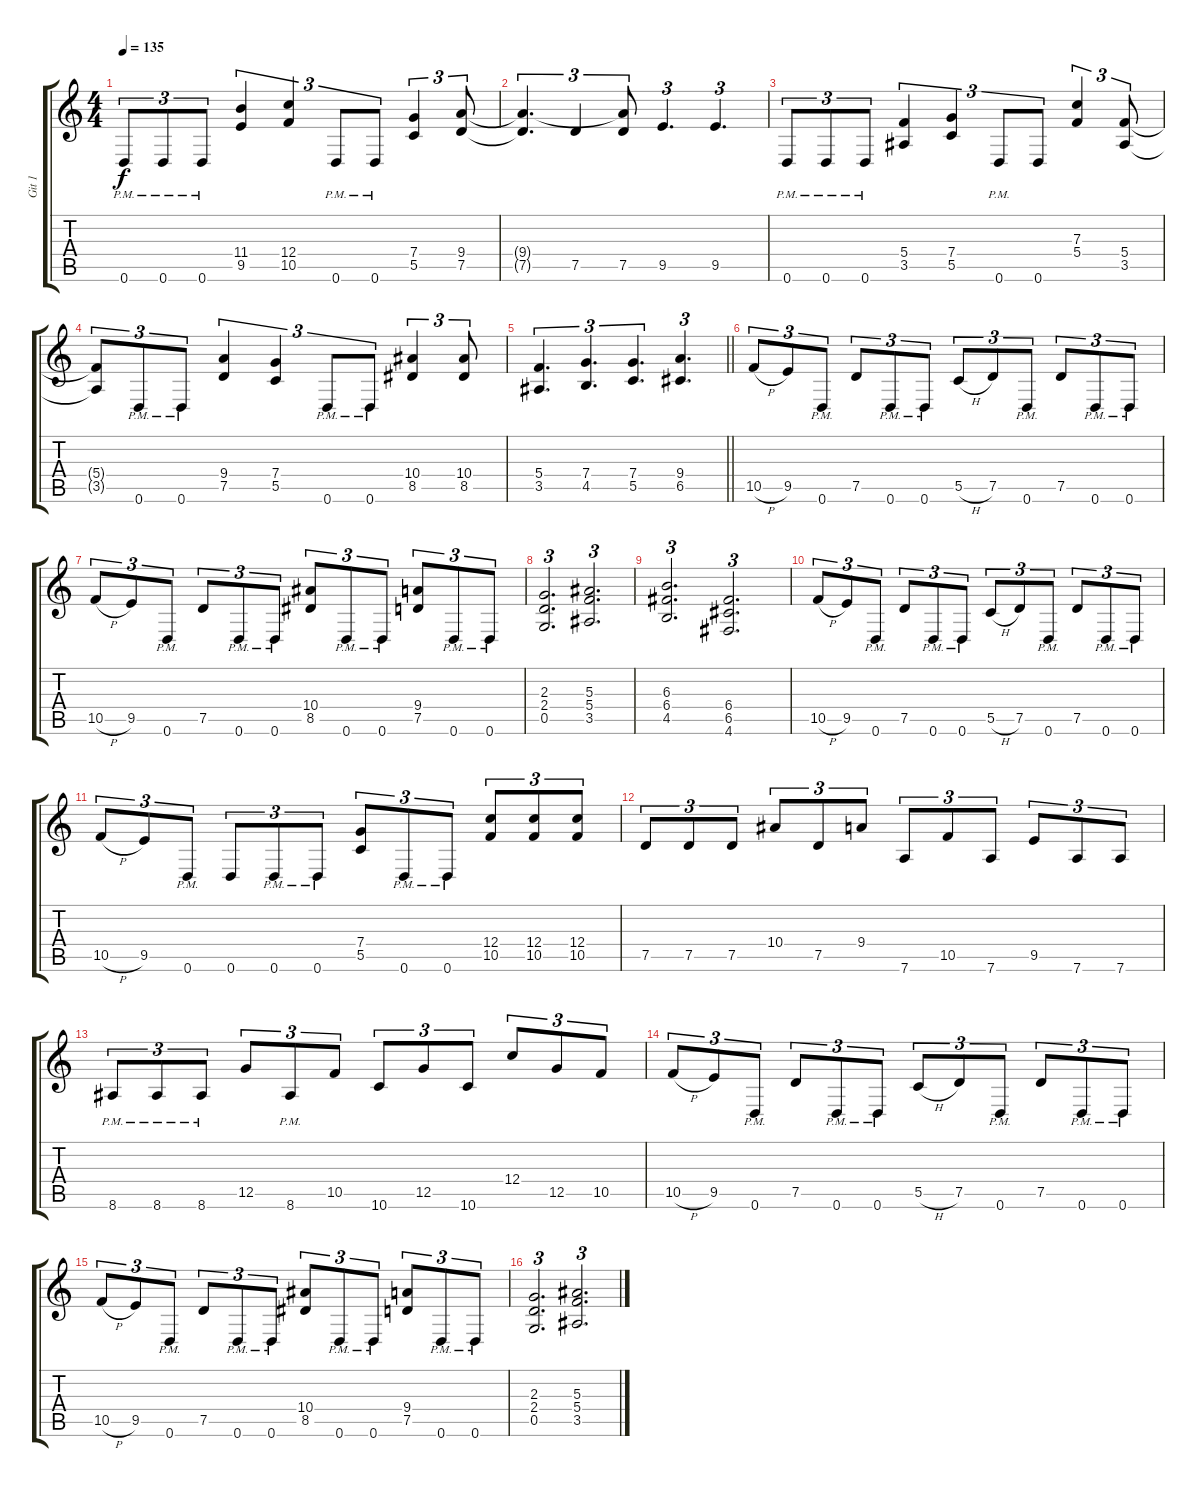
\track ("Git 1" "Git 1") {instrument distortionguitar}
\staff {score tabs}
\tuning (D4 A3 F3 C3 G2 D2) {hide}
\ts (4 4)
\tempo 135
\clef g2
\ks c
0.6{pm}.8{tu (3 2) dy f} 0.6{pm}.8{tu (3 2)} 0.6{pm}.8{tu (3 2)} (11.4 9.5).4{tu (3 2)} (12.4 10.5).4{tu (3 2)} 0.6{pm}.8{tu (3 2)} 0.6{pm}.8{tu (3 2)} (7.4 5.5).4{tu (3 2)} (9.4 7.5).8{tu (3 2)} |
(9.4{t} 7.5{t}).4{d tu (3 2)} 7.5.4{tu (3 2)} (9.4{t} 7.5).8{tu (3 2)} 9.5.4{d tu (3 2)} 9.5.4{d tu (3 2)} |
0.6{pm}.8{tu (3 2)} 0.6{pm}.8{tu (3 2)} 0.6{pm}.8{tu (3 2)} (5.4 3.5).4{tu (3 2)} (7.4 5.5).4{tu (3 2)} 0.6{pm}.8{tu (3 2)} 0.6.8{tu (3 2)} (7.3 5.4).4{tu (3 2)} (5.4 3.5).8{tu (3 2)} |
(5.4{t} 3.5{t}).8{tu (3 2)} 0.6{pm}.8{tu (3 2)} 0.6{pm}.8{tu (3 2)} (9.4 7.5).4{tu (3 2)} (7.4 5.5).4{tu (3 2)} 0.6{pm}.8{tu (3 2)} 0.6{pm}.8{tu (3 2)} (10.4 8.5).4{tu (3 2)} (10.4 8.5).8{tu (3 2)} |
\barLineRight lightlight
(5.4 3.5).4{d tu (3 2)} (7.4 4.5).4{d tu (3 2)} (7.4 5.5).4{d tu (3 2)} (9.4 6.5).4{d tu (3 2)} |
10.5{h}.8{tu (3 2)} 9.5.8{tu (3 2)} 0.6{pm}.8{tu (3 2)} 7.5.8{tu (3 2)} 0.6{pm}.8{tu (3 2)} 0.6{pm}.8{tu (3 2)} 5.5{h}.8{tu (3 2)} 7.5.8{tu (3 2)} 0.6{pm}.8{tu (3 2)} 7.5.8{tu (3 2)} 0.6{pm}.8{tu (3 2)} 0.6{pm}.8{tu (3 2)} |
10.5{h}.8{tu (3 2)} 9.5.8{tu (3 2)} 0.6{pm}.8{tu (3 2)} 7.5.8{tu (3 2)} 0.6{pm}.8{tu (3 2)} 0.6{pm}.8{tu (3 2)} (10.4 8.5).8{tu (3 2)} 0.6{pm}.8{tu (3 2)} 0.6{pm}.8{tu (3 2)} (9.4 7.5).8{tu (3 2)} 0.6{pm}.8{tu (3 2)} 0.6{pm}.8{tu (3 2)} |
(2.3 2.4 0.5).2{d tu (3 2)} (5.3 5.4 3.5).2{d tu (3 2)} |
(6.3 6.4 4.5).2{d tu (3 2)} (6.4 6.5 4.6).2{d tu (3 2)} |
10.5{h}.8{tu (3 2)} 9.5.8{tu (3 2)} 0.6{pm}.8{tu (3 2)} 7.5.8{tu (3 2)} 0.6{pm}.8{tu (3 2)} 0.6{pm}.8{tu (3 2)} 5.5{h}.8{tu (3 2)} 7.5.8{tu (3 2)} 0.6{pm}.8{tu (3 2)} 7.5.8{tu (3 2)} 0.6{pm}.8{tu (3 2)} 0.6{pm}.8{tu (3 2)} |
10.5{h}.8{tu (3 2)} 9.5.8{tu (3 2)} 0.6{pm}.8{tu (3 2)} 0.6.8{tu (3 2)} 0.6{pm}.8{tu (3 2)} 0.6{pm}.8{tu (3 2)} (7.4 5.5).8{tu (3 2)} 0.6{pm}.8{tu (3 2)} 0.6{pm}.8{tu (3 2)} (12.4 10.5).8{tu (3 2)} (12.4 10.5).8{tu (3 2)} (12.4 10.5).8{tu (3 2)} |
7.5.8{tu (3 2)} 7.5.8{tu (3 2)} 7.5.8{tu (3 2)} 10.4.8{tu (3 2)} 7.5.8{tu (3 2)} 9.4.8{tu (3 2)} 7.6.8{tu (3 2)} 10.5.8{tu (3 2)} 7.6.8{tu (3 2)} 9.5.8{tu (3 2)} 7.6.8{tu (3 2)} 7.6.8{tu (3 2)} |
8.6{pm}.8{tu (3 2)} 8.6{pm}.8{tu (3 2)} 8.6{pm}.8{tu (3 2)} 12.5.8{tu (3 2)} 8.6{pm}.8{tu (3 2)} 10.5.8{tu (3 2)} 10.6.8{tu (3 2)} 12.5.8{tu (3 2)} 10.6.8{tu (3 2)} 12.4.8{tu (3 2)} 12.5.8{tu (3 2)} 10.5.8{tu (3 2)} |
10.5{h}.8{tu (3 2)} 9.5.8{tu (3 2)} 0.6{pm}.8{tu (3 2)} 7.5.8{tu (3 2)} 0.6{pm}.8{tu (3 2)} 0.6{pm}.8{tu (3 2)} 5.5{h}.8{tu (3 2)} 7.5.8{tu (3 2)} 0.6{pm}.8{tu (3 2)} 7.5.8{tu (3 2)} 0.6{pm}.8{tu (3 2)} 0.6{pm}.8{tu (3 2)} |
10.5{h}.8{tu (3 2)} 9.5.8{tu (3 2)} 0.6{pm}.8{tu (3 2)} 7.5.8{tu (3 2)} 0.6{pm}.8{tu (3 2)} 0.6{pm}.8{tu (3 2)} (10.4 8.5).8{tu (3 2)} 0.6{pm}.8{tu (3 2)} 0.6{pm}.8{tu (3 2)} (9.4 7.5).8{tu (3 2)} 0.6{pm}.8{tu (3 2)} 0.6{pm}.8{tu (3 2)} |
(2.3 2.4 0.5).2{d tu (3 2)} (5.3 5.4 3.5).2{d tu (3 2)}
